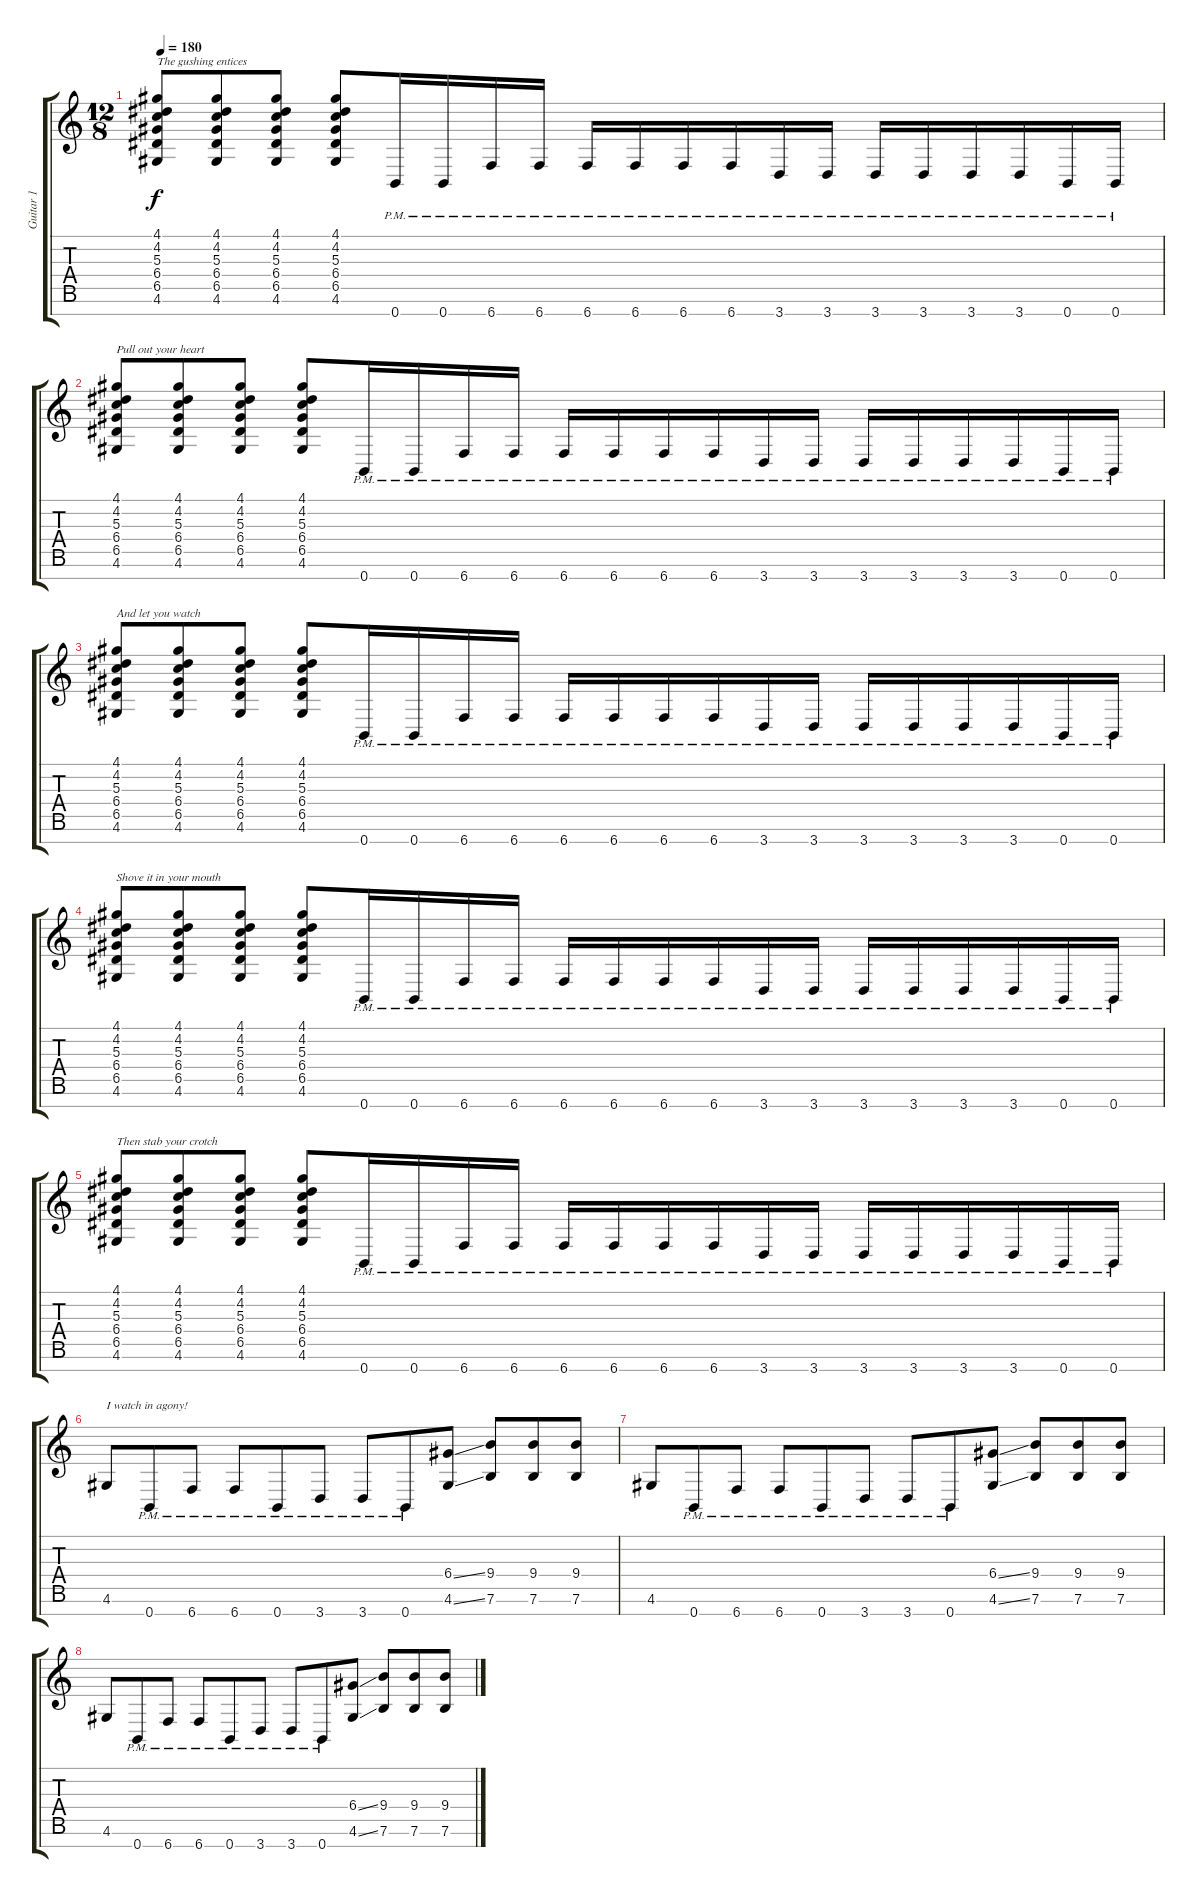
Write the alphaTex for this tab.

\track ("Guitar 1" "Guitar 1") {instrument distortionguitar}
\staff {score tabs}
\tuning (E4 B3 G3 D3 A2 E2 B1) {hide}
\ts (12 8)
\tempo 180
\clef g2
\ks c
(4.1 4.2 5.3 6.4 6.5 4.6).8{txt "The gushing entices" dy f} (4.1 4.2 5.3 6.4 6.5 4.6).8 (4.1 4.2 5.3 6.4 6.5 4.6).8 (4.1 4.2 5.3 6.4 6.5 4.6).8 0.7{pm}.16 0.7{pm}.16 6.7{pm}.16 6.7{pm}.16 6.7{pm}.16 6.7{pm}.16 6.7{pm}.16 6.7{pm}.16 3.7{pm}.16 3.7{pm}.16 3.7{pm}.16 3.7{pm}.16 3.7{pm}.16 3.7{pm}.16 0.7{pm}.16 0.7{pm}.16 |
(4.1 4.2 5.3 6.4 6.5 4.6).8{txt "Pull out your heart"} (4.1 4.2 5.3 6.4 6.5 4.6).8 (4.1 4.2 5.3 6.4 6.5 4.6).8 (4.1 4.2 5.3 6.4 6.5 4.6).8 0.7{pm}.16 0.7{pm}.16 6.7{pm}.16 6.7{pm}.16 6.7{pm}.16 6.7{pm}.16 6.7{pm}.16 6.7{pm}.16 3.7{pm}.16 3.7{pm}.16 3.7{pm}.16 3.7{pm}.16 3.7{pm}.16 3.7{pm}.16 0.7{pm}.16 0.7{pm}.16 |
(4.1 4.2 5.3 6.4 6.5 4.6).8{txt "And let you watch"} (4.1 4.2 5.3 6.4 6.5 4.6).8 (4.1 4.2 5.3 6.4 6.5 4.6).8 (4.1 4.2 5.3 6.4 6.5 4.6).8 0.7{pm}.16 0.7{pm}.16 6.7{pm}.16 6.7{pm}.16 6.7{pm}.16 6.7{pm}.16 6.7{pm}.16 6.7{pm}.16 3.7{pm}.16 3.7{pm}.16 3.7{pm}.16 3.7{pm}.16 3.7{pm}.16 3.7{pm}.16 0.7{pm}.16 0.7{pm}.16 |
(4.1 4.2 5.3 6.4 6.5 4.6).8{txt "Shove it in your mouth"} (4.1 4.2 5.3 6.4 6.5 4.6).8 (4.1 4.2 5.3 6.4 6.5 4.6).8 (4.1 4.2 5.3 6.4 6.5 4.6).8 0.7{pm}.16 0.7{pm}.16 6.7{pm}.16 6.7{pm}.16 6.7{pm}.16 6.7{pm}.16 6.7{pm}.16 6.7{pm}.16 3.7{pm}.16 3.7{pm}.16 3.7{pm}.16 3.7{pm}.16 3.7{pm}.16 3.7{pm}.16 0.7{pm}.16 0.7{pm}.16 |
(4.1 4.2 5.3 6.4 6.5 4.6).8{txt "Then stab your crotch"} (4.1 4.2 5.3 6.4 6.5 4.6).8 (4.1 4.2 5.3 6.4 6.5 4.6).8 (4.1 4.2 5.3 6.4 6.5 4.6).8 0.7{pm}.16 0.7{pm}.16 6.7{pm}.16 6.7{pm}.16 6.7{pm}.16 6.7{pm}.16 6.7{pm}.16 6.7{pm}.16 3.7{pm}.16 3.7{pm}.16 3.7{pm}.16 3.7{pm}.16 3.7{pm}.16 3.7{pm}.16 0.7{pm}.16 0.7{pm}.16 |
4.6.8{txt "I watch in agony!"} 0.7{pm}.8 6.7{pm}.8 6.7{pm}.8 0.7{pm}.8 3.7{pm}.8 3.7{pm}.8 0.7{pm}.8 (6.4{ss} 4.6{ss}).8 (9.4 7.6).8 (9.4 7.6).8 (9.4 7.6).8 |
4.6.8 0.7{pm}.8 6.7{pm}.8 6.7{pm}.8 0.7{pm}.8 3.7{pm}.8 3.7{pm}.8 0.7{pm}.8 (6.4{ss} 4.6{ss}).8 (9.4 7.6).8 (9.4 7.6).8 (9.4 7.6).8 |
4.6.8 0.7{pm}.8 6.7{pm}.8 6.7{pm}.8 0.7{pm}.8 3.7{pm}.8 3.7{pm}.8 0.7{pm}.8 (6.4{ss} 4.6{ss}).8 (9.4 7.6).8 (9.4 7.6).8 (9.4 7.6).8
